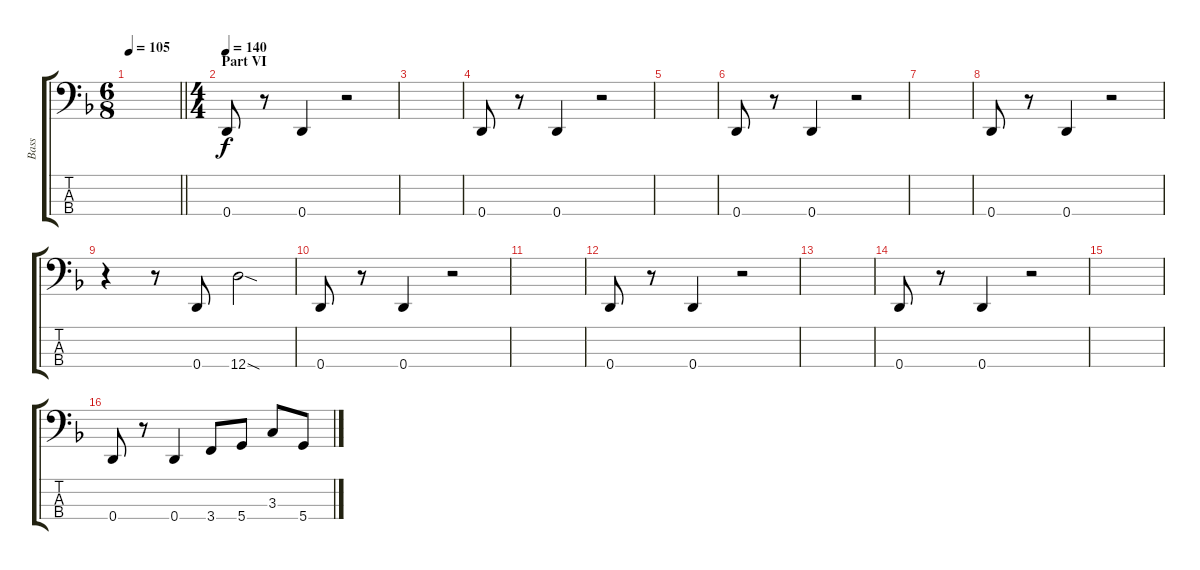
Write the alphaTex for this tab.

\track ("Bass" "Bass") {instrument electricbassfinger}
\staff {score tabs}
\tuning (G2 D2 A1 D1) {hide}
\ts (6 8)
\tempo 105
\clef f4
\barLineRight lightlight
\ks dminor
|
\ts (4 4)
\section ("" "Part VI")
\tempo 140
0.4.8 r.8 0.4.4 r.2 |
|
0.4.8 r.8 0.4.4 r.2 |
|
0.4.8 r.8 0.4.4 r.2 |
|
0.4.8 r.8 0.4.4 r.2 |
r.4 r.8 0.4.8 12.4{sod}.2 |
0.4.8 r.8 0.4.4 r.2 |
|
0.4.8 r.8 0.4.4 r.2 |
|
0.4.8 r.8 0.4.4 r.2 |
|
0.4.8 r.8 0.4.4 3.4.8 5.4.8 3.3.8 5.4.8
